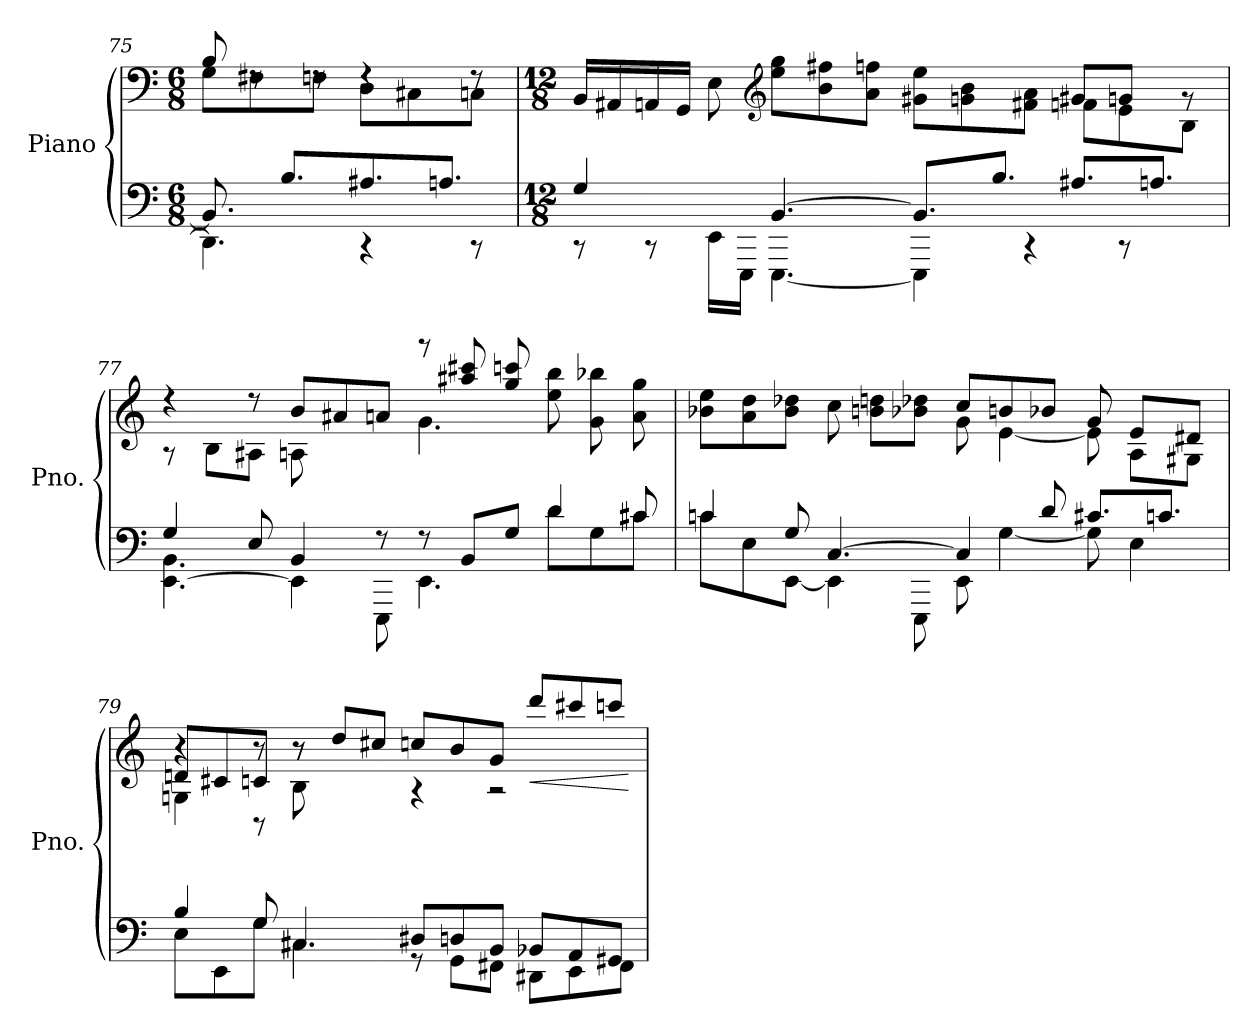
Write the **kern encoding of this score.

**kern	**kern	**dynam
*part1	*part1	*part1
*staff2	*staff1	*staff1/2
*I"Piano	*	*
*I'Pno.	*	*
*clefF4	*clefF4	*
*k[]	*k[]	*
*M6/8	*M6/8	*
=75	=75	=75
*^	*^	*
8.BB/]	4.DD\]	8B/	8G\L	.
.	.	8rF	8F#X\	.
8.B/L	.	.	.	.
.	.	8rF	8Fn\J	.
8.A#X/	4r	4rF	8D\L	.
.	.	.	8C#X\	.
8.An/J	.	.	.	.
.	8r	8rF	8Cn\J	.
=76	=76	=76	=76	=76
*M12/8	*	*M12/8	*	*
4G/	8r	16BB/LL	8ryy	.
.	.	16AA#X/	.	.
*	*	*v	*v	*
.	8r	16AAn/	.
.	.	16GG/JJ	.
8ryy	16EE\LL	8E\	.
.	16EEE\JJ	.	.
*	*	*clefG2	*
[4.BB/	[4.EEE\	8ee\ 8gg\L	.
.	.	8b\ 8ff#X\	.
.	.	8a\ 8ffn\J	.
8.BB/L]	4EEE\]	8g#X\ 8ee\L	.
.	.	8gn\ 8b\	.
8.B/J	.	.	.
.	4r	8f#X\ 8a\J	.
*	*	*^	*
8.A#X/L	.	8g#X/L	8fn\L	.
.	8r	8gn/J	8e\	.
8.An/J	.	.	.	.
.	8ryy	8rg	8B\J	.
!!LO:LB:g=z	!!
=77	=77	=77	=77	=77
*	*^	*	*	*
2ryy	4G/	[4.EE\ 4.BB\	4r	8r	.
.	.	.	.	8B\L	.
.	8E/	.	8r	8A#X\J	.
.	4BB/	4EE\]	8b/L	8An\L	.
8G/J	.	.	8a#X/	4ryy	.
2..ryy	8r	8EEE\	8an/J	.	.
.	8r	4.EE\	4.g\	8rggg	.
.	8BB/L	.	.	8aa#X/ 8ccc#X/L	.
.	8G/J	.	.	8gg/ 8cccn/J	.
.	4d/	8d\L	8ryy	8ee\ 8bb\L	.
.	.	8G\	4ryy	8g\ 8bb-X\	.
.	8c#X/	8c#\J	.	8a\ 8gg\J	.
*	*v	*v	*	*	*
=78	=78	=78	=78	=78
4cn/	8c\L	8b-X\ 8ee\L	2.ryy	.
.	8E\	8a\ 8dd\	.	.
8G/	[8EE\J	8b-\ 8dd-X\J	.	.
[4.C/	4EE\]	8cc\	.	.
.	.	8bn\ 8ddn\L	.	.
.	8EEE\	8b-X\ 8dd-X\J	.	.
4C/]	8EE\	8cc/L	8g\	.
.	[4G\	8bn/	[4e\	.
8d/	.	8b-X/J	.	.
8.c#X/L	8G\]	8g/	8e\]	.
.	4E\	8e/L	8A\L	.
8.cn/J	.	.	.	.
.	.	8d#X/J	8G#X\J	.
!!LO:LB:g=z
=79	=79	=79	=79	=79
*	*^	*	*^	*
2ryy	4B/	8E\L	4r	8dn/L	4Gn\	.
.	.	8EE\	.	8c#X/	.	.
.	8G/	8G\J	8r	8cn/J	8rBB	.
.	4.C#X/	4.C#\	8r	8B\L	8r	.
8G/	.	.	8dd/L	4ryy	1ryy	.
8E/J	.	.	8cc#X/J	.	.	.
2.ryy	8D#X/L	8r	8ccn/L	4r	.	.
.	8Dn/	8GG\L	8b/	.	.	.
.	8BB/J	8FF#X\J	8g/J	2r	.	.
!	!	!	!	!	!	!LO:HP:b
.	8BB-X/L	8DD#X\L	8ddd/L	.	.	<
.	8AA/	8EE\	8ccc#X/	.	.	.
.	8GG#X/J	8FF#\J	8cccn/J	.	.	.
*v	*v	*v	*	*	*	*
*	*v	*v	*v	*
.	.	[
=	=	=
*-	*-	*-
